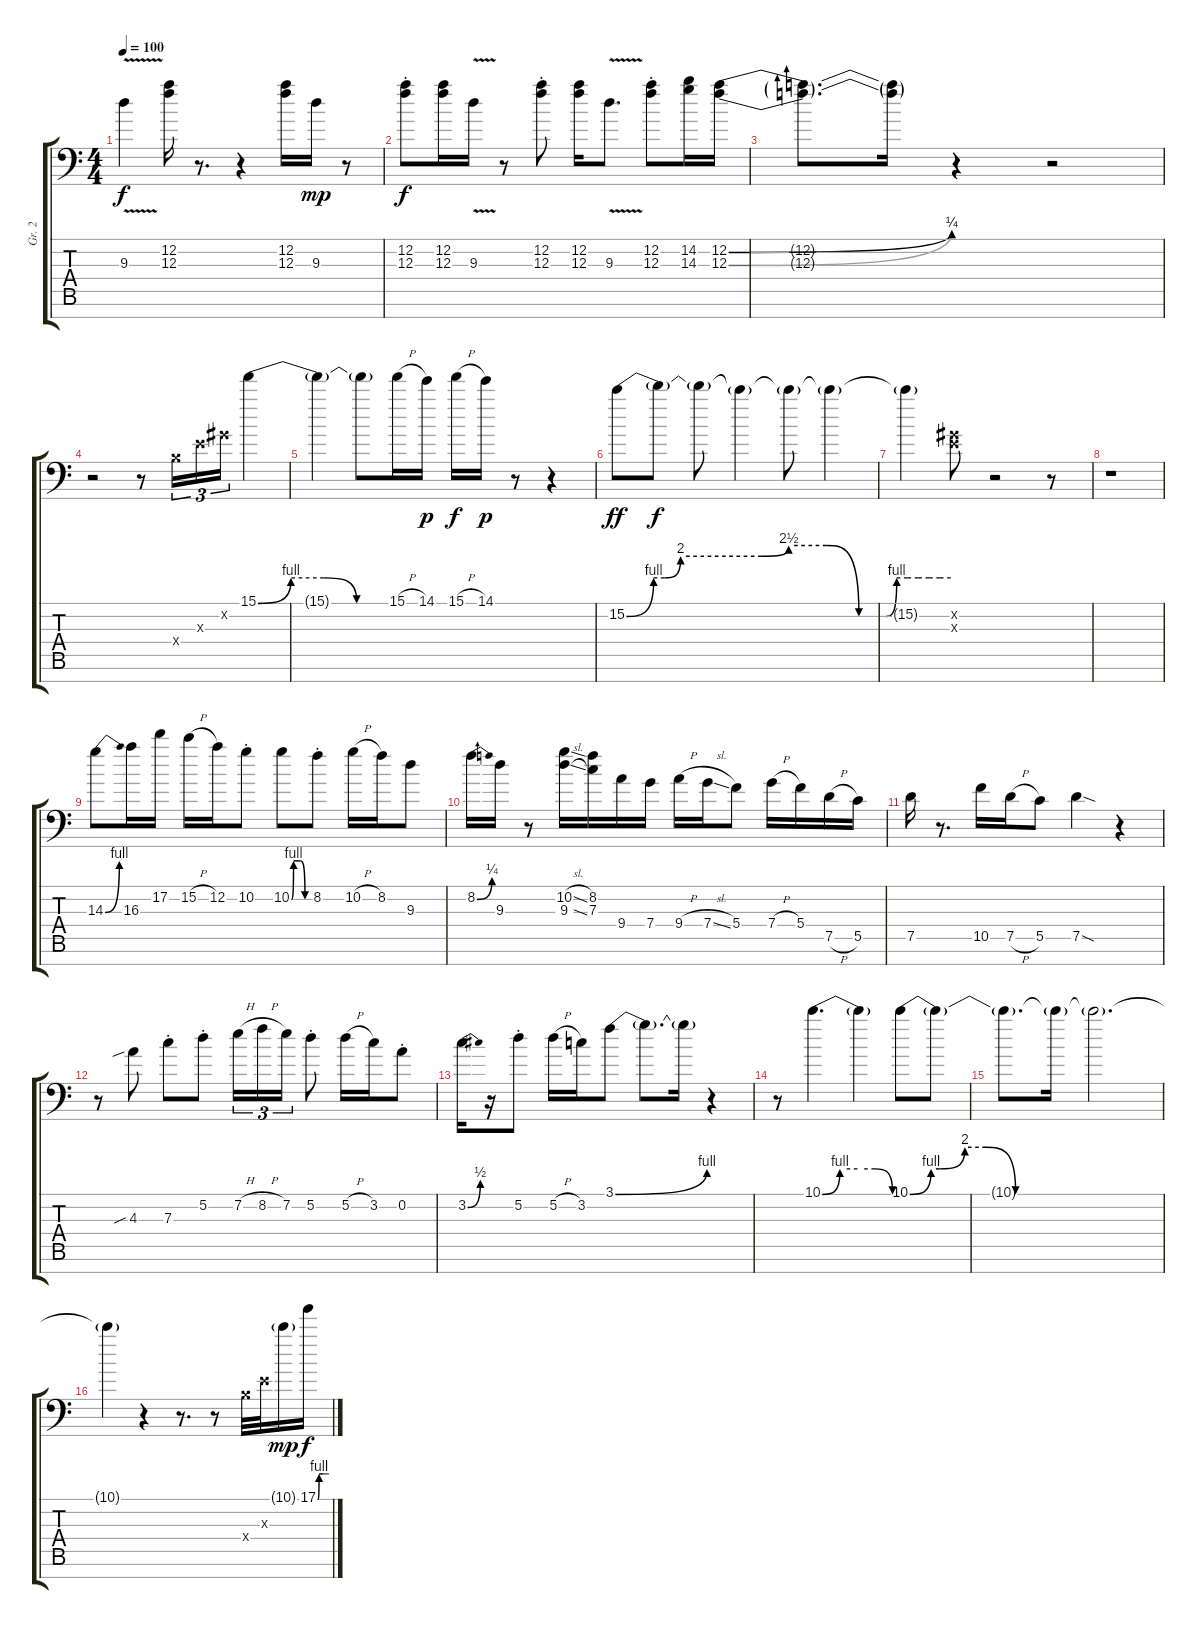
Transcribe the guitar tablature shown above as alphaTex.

\track ("Gr. 2" "Gr. 2") {instrument overdrivenguitar}
\staff {score tabs}
\tuning (D4 A3 F3 C3 G2 D2 A1) {hide}
\ts (4 4)
\tempo 100
\clef f4
\ks c
9.3{v}.4{dy f} (12.2 12.3).16 r.8{d} r.4 (12.2 12.3).16 9.3.16{dy mp} r.8 |
(12.2{st} 12.3{st}).8{dy f} (12.2 12.3).16 9.3{v}.16 r.8 (12.2{st} 12.3{st}).8 (12.2 12.3).16 9.3{v}.8{d} (12.2{st} 12.3{st}).8 (14.2 14.3).16 (12.2{be (bend 0 0 60 1)} 12.3{be (bend 0 0 60 1)}).16 |
(12.2{t} 12.3{t}).8{d} (12.2{t} 12.3{t}).16 r.4 r.2 |
r.2 r.8 -1.4{x}.16{tu (3 2)} -1.3{x}.16{tu (3 2)} -1.2{x}.16{tu (3 2)} 15.1{be (custom 0 0 15 4 30 4 45 0 60 0)}.4 |
15.1{t}.4 15.1{t}.8 15.1{h}.16 14.1.16{dy p} 15.1{h}.16{dy f} 14.1.16{dy p} r.8 r.4 |
15.2{be (custom 0 0 5 4 7 4 10 8 25 8 30 10 37 10 43 0 48 0 50 4 52 4 54 4 56 4 58 4 60 4)}.8{dy ff} 15.2{t}.8{dy f} 15.2{t}.8 15.2{t}.4 15.2{t}.8 15.2{t}.4 |
15.2{t}.4 (-1.2{x} -1.3{x}).8 r.2 r.8 |
r.1 |
14.3{be (bend 0 0 60 4)}.8 16.3.16 17.2.16 15.2{h}.16 12.2.16 10.2{st}.8 10.2{be (custom 0 0 7 4 30 4 45 0 60 0)}.8 8.2{st}.8 10.2{h}.16 8.2.16 9.3.8 |
8.2{be (bend 0 0 60 1)}.16 9.3.16 r.8 (10.2{sl} 9.3{sl}).16 (8.2 7.3).16 9.4.16 7.4.16 9.4{h}.16 7.4{sl}.16 5.4.8 7.4{h}.16 5.4.16 7.5{h}.16 5.5.16 |
7.5.16 r.8{d} 10.5.16 7.5{h}.16 5.5.8 7.5{sod}.4 r.4 |
r.8 4.3{sib}.8 7.3{st}.8 5.2{st}.8 7.2{h}.16{tu (3 2)} 8.2{h}.16{tu (3 2)} 7.2.16{tu (3 2)} 5.2{st}.8 5.2{h}.16 3.2.16 0.2{st}.8 |
3.2{be (bend 0 0 60 2)}.16 r.16 5.2{st}.8 5.2{h}.16 3.2.16 3.1{be (bend 0 0 60 4)}.8 3.1{t}.8{d} 3.1{t}.16 r.4 |
r.8 10.1{be (custom 0 0 15 4 30 4 45 4 60 0)}.4{d} 10.1{t}.4 10.1{be (custom 0 0 5 4 7 4 13 8 18 8 25 0 37 0 39 0 41 0 43 0 45 0 47 0 49 0 51 0 53 0 55 0 57 0 60 0)}.8 10.1{t}.8 |
10.1{t}.8{d} 10.1{t}.16 10.1{t}.2{d} |
10.1{t}.4 r.4 r.8{d} r.8 -1.4{x}.32 -1.3{x}.32 10.1{g}.16{dy mp} 17.1{be (custom 0 0 7 4 30 4 32 4 34 4 36 4 38 4 40 4 42 4 44 4 46 4 48 4 50 4 52 4 54 4 56 4 58 4 60 4)}.16{dy f}
